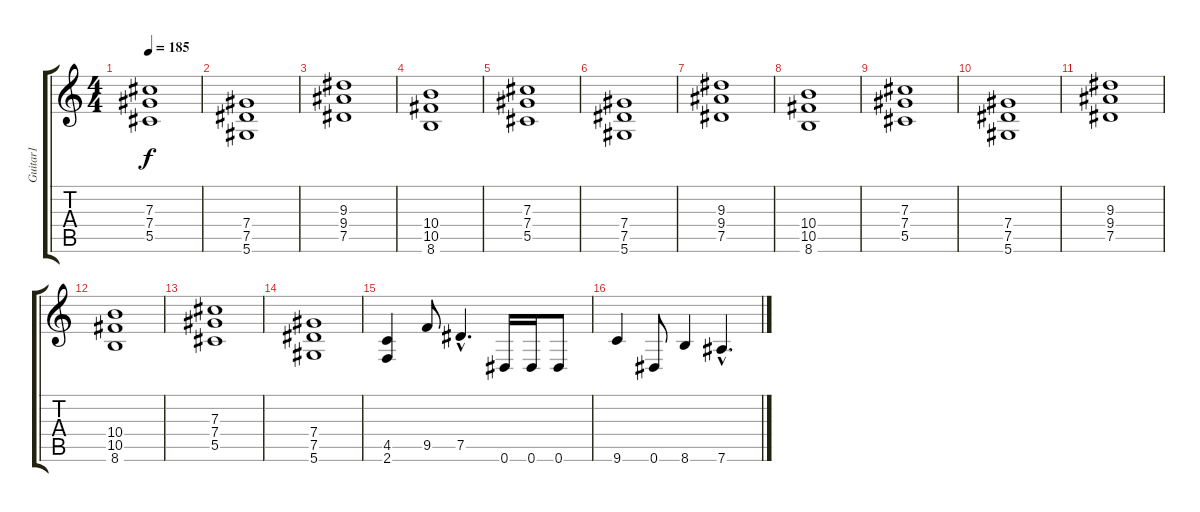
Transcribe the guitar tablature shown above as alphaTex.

\track ("Guitar1" "Guitar1") {instrument distortionguitar}
\staff {score tabs}
\tuning (Eb4 Bb3 Gb3 Db3 Ab2 Eb2) {hide}
\ts (4 4)
\tempo 185
\clef g2
\ks c
(7.3 7.4 5.5).1{dy f} |
(7.4 7.5 5.6).1 |
(9.3 9.4 7.5).1 |
(10.4 10.5 8.6).1 |
(7.3 7.4 5.5).1 |
(7.4 7.5 5.6).1 |
(9.3 9.4 7.5).1 |
(10.4 10.5 8.6).1 |
(7.3 7.4 5.5).1 |
(7.4 7.5 5.6).1 |
(9.3 9.4 7.5).1 |
(10.4 10.5 8.6).1 |
(7.3 7.4 5.5).1 |
(7.4 7.5 5.6).1 |
(4.5 2.6).4 9.5.8 7.5{hac}.4{d} 0.6.16 0.6.16 0.6.8 |
9.6.4 0.6.8 8.6.4 7.6{hac}.4{d}
